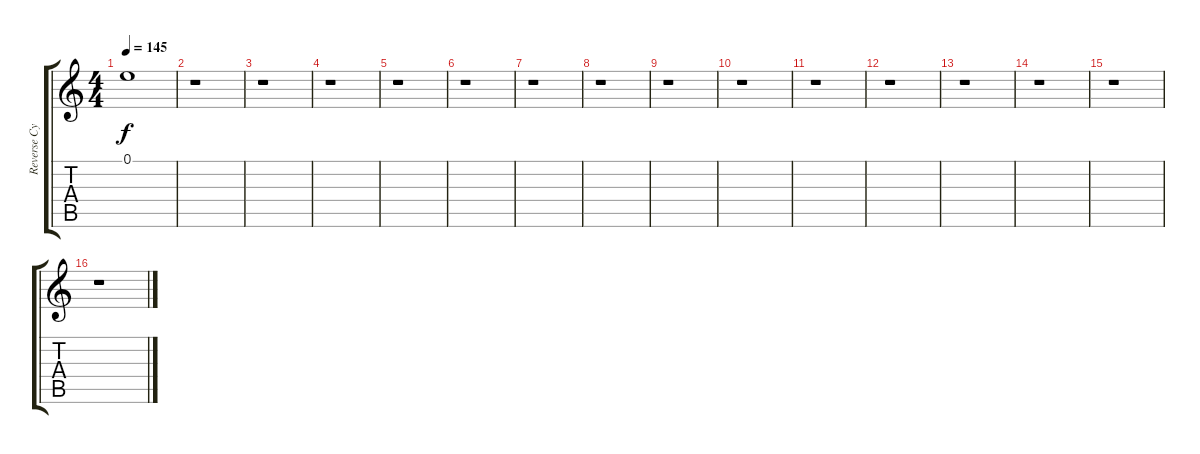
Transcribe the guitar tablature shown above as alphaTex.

\track ("Reverse Cymbal" "Reverse Cy") {instrument overdrivenguitar}
\staff {score tabs}
\tuning (E4 B3 G3 D3 A2 E2) {hide}
\ts (4 4)
\tempo 145
\clef g2
\ks c
0.1.1{dy f} |
r.1 |
r.1 |
r.1 |
r.1 |
r.1 |
r.1 |
r.1 |
r.1 |
r.1 |
r.1 |
r.1 |
r.1 |
r.1 |
r.1 |
r.1
